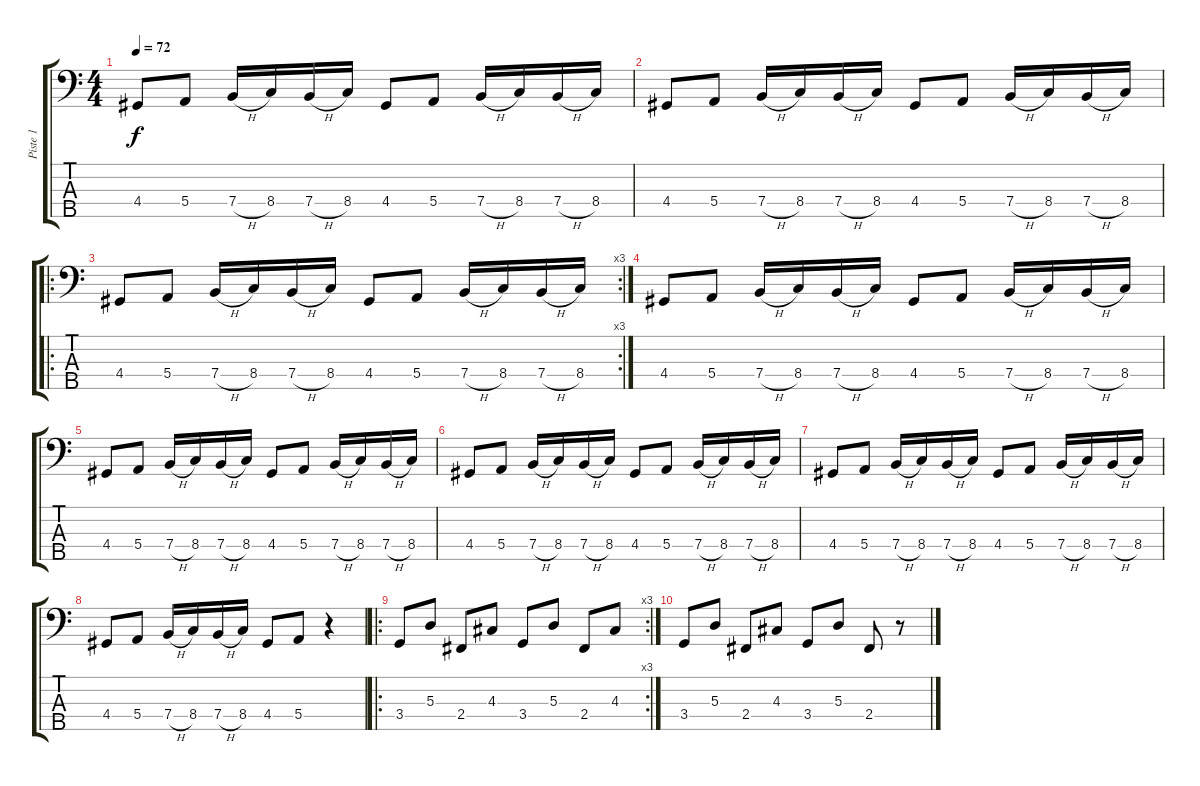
\track ("Piste 1" "Piste 1") {instrument electricbassfinger}
\staff {score tabs}
\tuning (G2 D2 A1 E1 B0) {hide}
\ts (4 4)
\tempo 72
\clef f4
\ks c
4.4.8{dy f} 5.4.8 7.4{h}.16 8.4.16 7.4{h}.16 8.4.16 4.4.8 5.4.8 7.4{h}.16 8.4.16 7.4{h}.16 8.4.16 |
4.4.8 5.4.8 7.4{h}.16 8.4.16 7.4{h}.16 8.4.16 4.4.8 5.4.8 7.4{h}.16 8.4.16 7.4{h}.16 8.4.16 |
\ro
\rc 3
4.4.8 5.4.8 7.4{h}.16 8.4.16 7.4{h}.16 8.4.16 4.4.8 5.4.8 7.4{h}.16 8.4.16 7.4{h}.16 8.4.16 |
4.4.8 5.4.8 7.4{h}.16 8.4.16 7.4{h}.16 8.4.16 4.4.8 5.4.8 7.4{h}.16 8.4.16 7.4{h}.16 8.4.16 |
4.4.8 5.4.8 7.4{h}.16 8.4.16 7.4{h}.16 8.4.16 4.4.8 5.4.8 7.4{h}.16 8.4.16 7.4{h}.16 8.4.16 |
4.4.8 5.4.8 7.4{h}.16 8.4.16 7.4{h}.16 8.4.16 4.4.8 5.4.8 7.4{h}.16 8.4.16 7.4{h}.16 8.4.16 |
4.4.8 5.4.8 7.4{h}.16 8.4.16 7.4{h}.16 8.4.16 4.4.8 5.4.8 7.4{h}.16 8.4.16 7.4{h}.16 8.4.16 |
4.4.8 5.4.8 7.4{h}.16 8.4.16 7.4{h}.16 8.4.16 4.4.8 5.4.8 r.4 |
\ro
\rc 3
3.4.8 5.3.8 2.4.8 4.3.8 3.4.8 5.3.8 2.4.8 4.3.8 |
3.4.8 5.3.8 2.4.8 4.3.8 3.4.8 5.3.8 2.4.8 r.8
